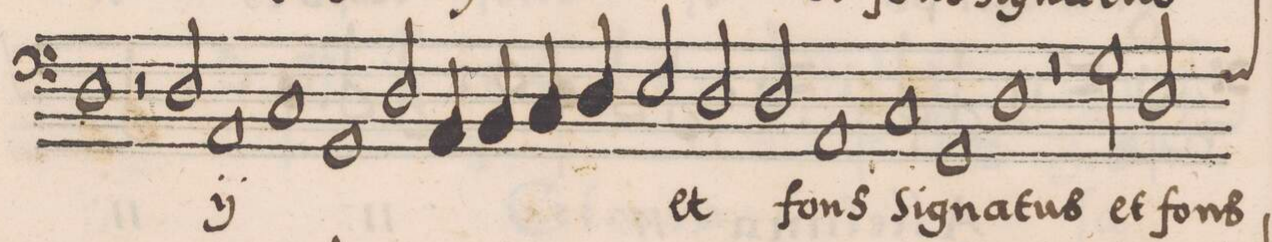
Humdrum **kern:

**kern	**text
*I"BASSVS	*
*clefF4	*
*k[]	*
*met(C)	*
*M2/1	*
1D	.
2r	.
*	*ij
2D/	et
=13-	=13-
1AA	fons
1C	si-
=14-	=14-
1GG	-gna-
2D/	.
4AA/	-tus
*	*Xij
4BB/	.
=15-	=15-
4C/	.
4D/	.
2E/	.
2D/	et
2D/	.
=16-	=16-
1AA	fons
1C	si-
=17-	=17-
1GG	-gna-
1D	-tus
=18-	=18-
2r	.
2G\	et
*custos:F	*
2D/	fons
*-	*-
